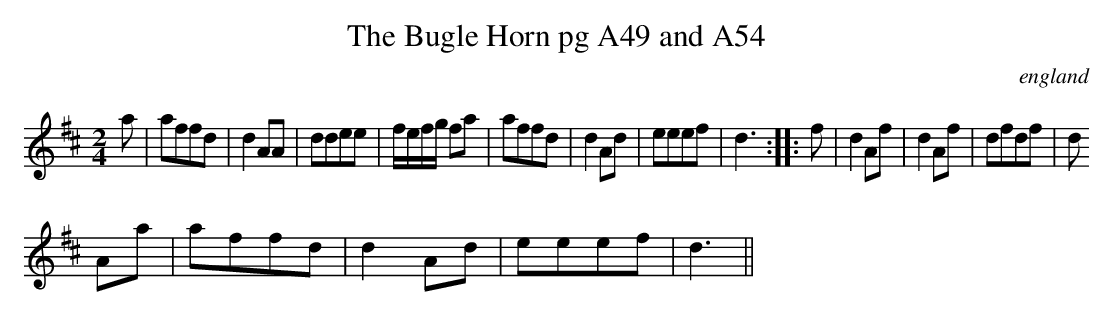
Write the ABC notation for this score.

X:1
T:The Bugle Horn pg A49 and A54
O:england
M:2/4
L:1/8
K:D major
a|affd|d2AA|ddee|f/2e/2f/2g/2 fa|affd|d2Ad|eeef|d3:||:f|d2Af|d2Af|dfdf|d
2Aa|affd|d2Ad|eeef|d3||
